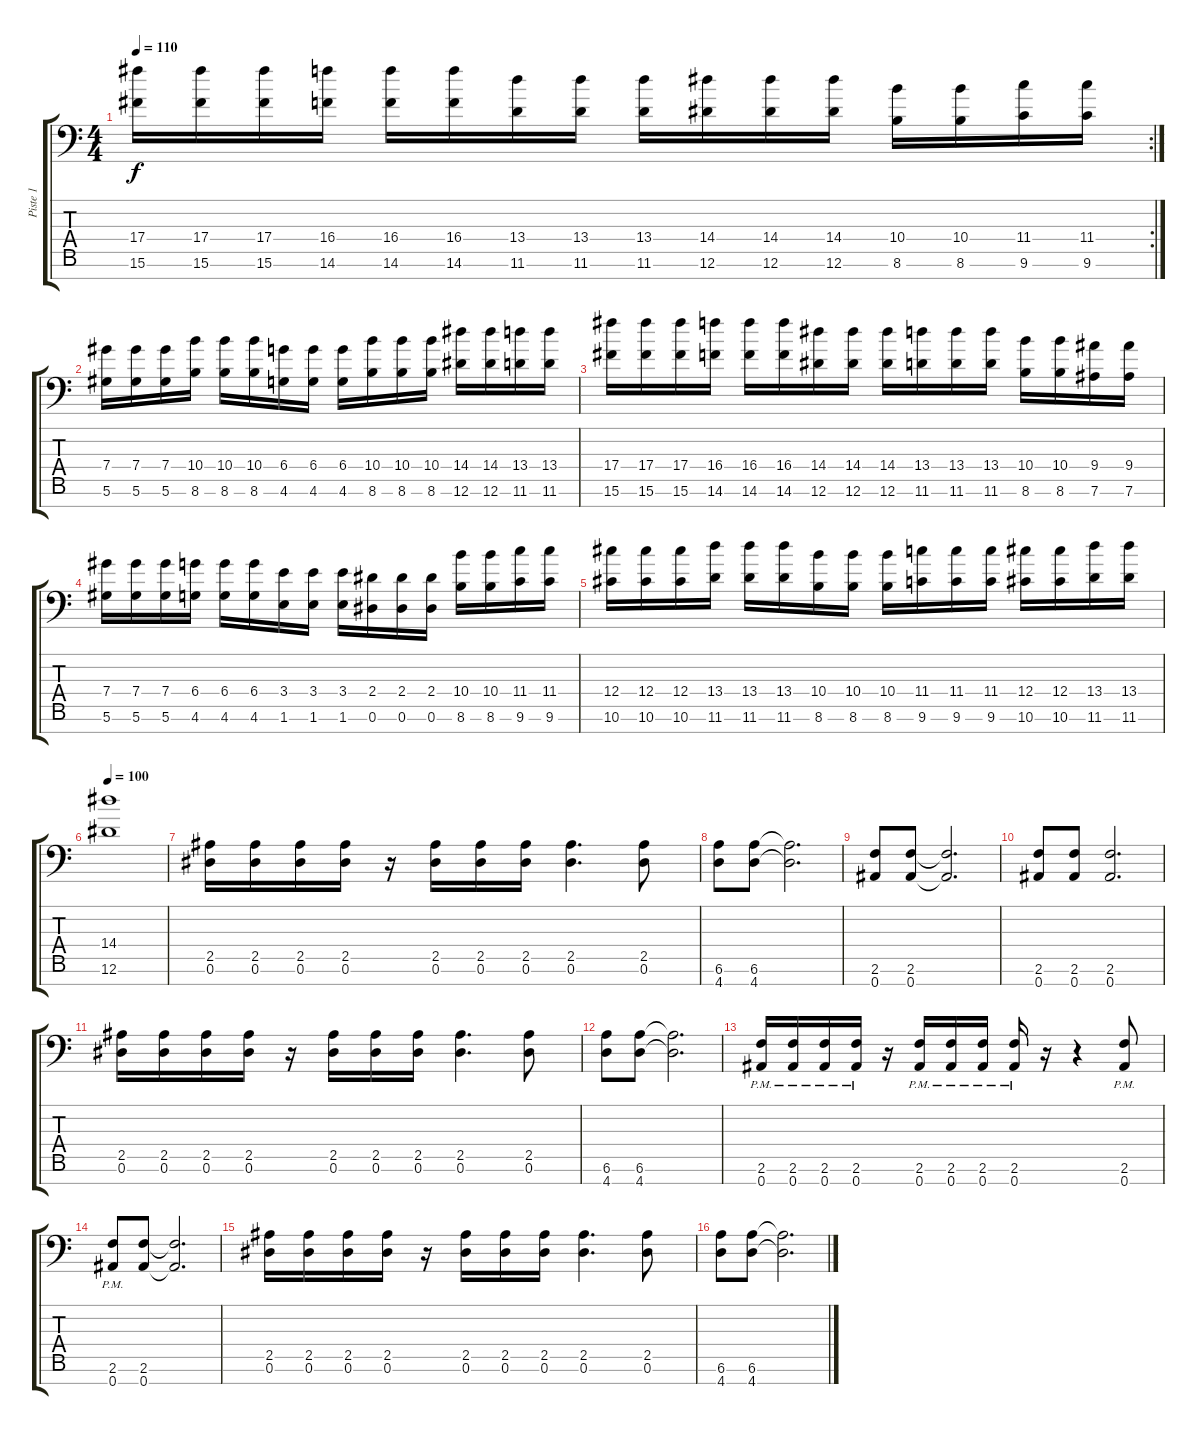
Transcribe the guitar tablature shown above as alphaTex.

\track ("Piste 1" "Piste 1") {instrument overdrivenguitar}
\staff {score tabs}
\tuning (Eb4 Bb3 Gb3 Db3 Ab2 Eb2 Bb1) {hide}
\rc 2
\ts (4 4)
\tempo 110
\clef f4
\ks c
(17.4 15.6).16{dy f} (17.4 15.6).16 (17.4 15.6).16 (16.4 14.6).16 (16.4 14.6).16 (16.4 14.6).16 (13.4 11.6).16 (13.4 11.6).16 (13.4 11.6).16 (14.4 12.6).16 (14.4 12.6).16 (14.4 12.6).16 (10.4 8.6).16 (10.4 8.6).16 (11.4 9.6).16 (11.4 9.6).16 |
(7.4 5.6).16 (7.4 5.6).16 (7.4 5.6).16 (10.4 8.6).16 (10.4 8.6).16 (10.4 8.6).16 (6.4 4.6).16 (6.4 4.6).16 (6.4 4.6).16 (10.4 8.6).16 (10.4 8.6).16 (10.4 8.6).16 (14.4 12.6).16 (14.4 12.6).16 (13.4 11.6).16 (13.4 11.6).16 |
(17.4 15.6).16 (17.4 15.6).16 (17.4 15.6).16 (16.4 14.6).16 (16.4 14.6).16 (16.4 14.6).16 (14.4 12.6).16 (14.4 12.6).16 (14.4 12.6).16 (13.4 11.6).16 (13.4 11.6).16 (13.4 11.6).16 (10.4 8.6).16 (10.4 8.6).16 (9.4 7.6).16 (9.4 7.6).16 |
(7.4 5.6).16 (7.4 5.6).16 (7.4 5.6).16 (6.4 4.6).16 (6.4 4.6).16 (6.4 4.6).16 (3.4 1.6).16 (3.4 1.6).16 (3.4 1.6).16 (2.4 0.6).16 (2.4 0.6).16 (2.4 0.6).16 (10.4 8.6).16 (10.4 8.6).16 (11.4 9.6).16 (11.4 9.6).16 |
(12.4 10.6).16 (12.4 10.6).16 (12.4 10.6).16 (13.4 11.6).16 (13.4 11.6).16 (13.4 11.6).16 (10.4 8.6).16 (10.4 8.6).16 (10.4 8.6).16 (11.4 9.6).16 (11.4 9.6).16 (11.4 9.6).16 (12.4 10.6).16 (12.4 10.6).16 (13.4 11.6).16 (13.4 11.6).16 |
\tempo 100
(14.4 12.6).1 |
(2.5 0.6).16{volume 13 instrument overdrivenguitar} (2.5 0.6).16 (2.5 0.6).16 (2.5 0.6).16 r.16 (2.5 0.6).16 (2.5 0.6).16 (2.5 0.6).16 (2.5 0.6).4{d} (2.5 0.6).8 |
(6.6 4.7).8 (6.6 4.7).8 (6.6{t} 4.7{t}).2{d} |
(2.6 0.7).8 (2.6 0.7).8 (2.6{t} 0.7{t}).2{d} |
(2.6 0.7).8 (2.6 0.7).8 (2.6 0.7).2{d} |
(2.5 0.6).16 (2.5 0.6).16 (2.5 0.6).16 (2.5 0.6).16 r.16 (2.5 0.6).16 (2.5 0.6).16 (2.5 0.6).16 (2.5 0.6).4{d} (2.5 0.6).8 |
(6.6 4.7).8 (6.6 4.7).8 (6.6{t} 4.7{t}).2{d} |
(2.6{pm} 0.7{pm}).16 (2.6{pm} 0.7{pm}).16 (2.6{pm} 0.7{pm}).16 (2.6{pm} 0.7{pm}).16 r.16 (2.6{pm} 0.7{pm}).16 (2.6{pm} 0.7{pm}).16 (2.6{pm} 0.7{pm}).16 (2.6{pm} 0.7{pm}).16 r.16 r.4 (2.6{pm} 0.7{pm}).8 |
(2.6{pm} 0.7{pm}).8 (2.6 0.7).8 (2.6{t} 0.7{t}).2{d} |
(2.5 0.6).16 (2.5 0.6).16 (2.5 0.6).16 (2.5 0.6).16 r.16 (2.5 0.6).16 (2.5 0.6).16 (2.5 0.6).16 (2.5 0.6).4{d} (2.5 0.6).8 |
(6.6 4.7).8 (6.6 4.7).8 (6.6{t} 4.7{t}).2{d}
